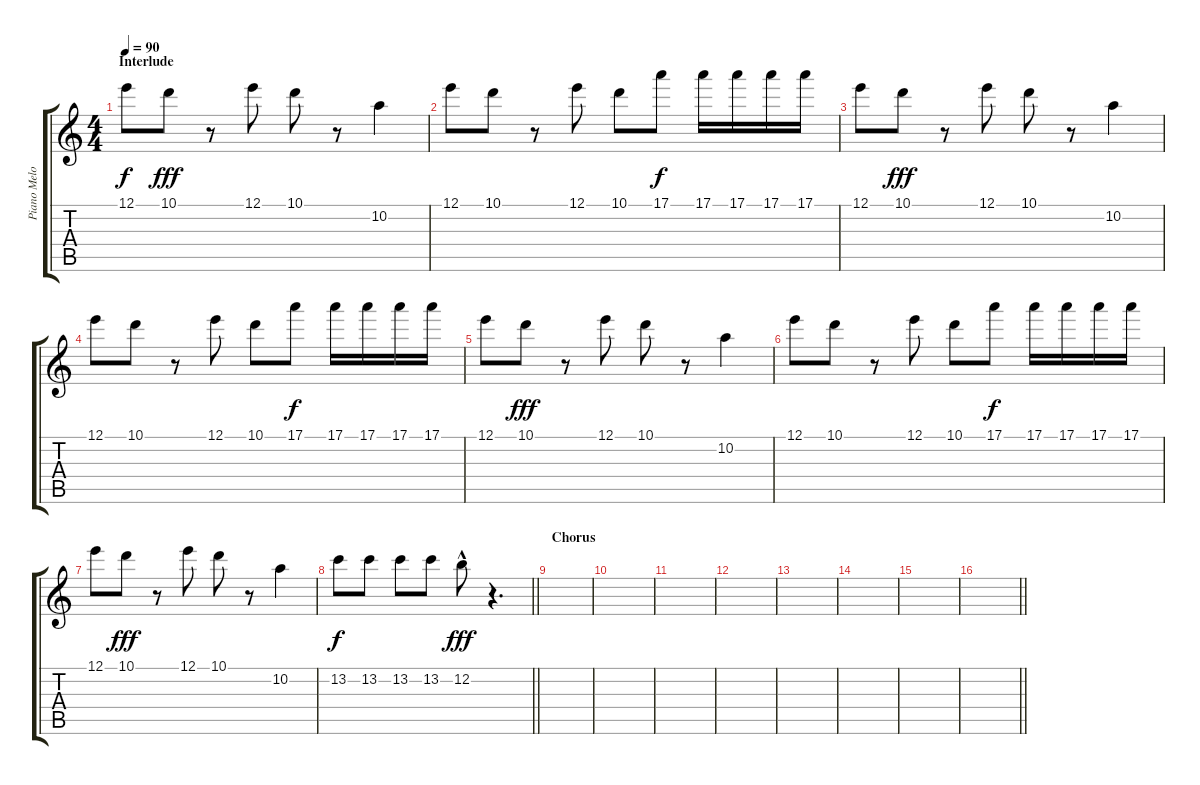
\track ("Piano Melody" "Piano Melo") {instrument acousticguitarsteel}
\staff {score tabs}
\tuning (E4 B3 G3 D3 A2 E2) {hide}
\ts (4 4)
\section ("" "Interlude")
\tempo 90
\clef g2
\ks c
12.1.8{dy f} 10.1.8{dy fff} r.8 12.1.8 10.1.8 r.8 10.2.4 |
12.1.8 10.1.8 r.8 12.1.8 10.1.8 17.1.8{dy f} 17.1.16 17.1.16 17.1.16 17.1.16 |
12.1.8 10.1.8{dy fff} r.8 12.1.8 10.1.8 r.8 10.2.4 |
12.1.8 10.1.8 r.8 12.1.8 10.1.8 17.1.8{dy f} 17.1.16 17.1.16 17.1.16 17.1.16 |
12.1.8 10.1.8{dy fff} r.8 12.1.8 10.1.8 r.8 10.2.4 |
12.1.8 10.1.8 r.8 12.1.8 10.1.8 17.1.8{dy f} 17.1.16 17.1.16 17.1.16 17.1.16 |
12.1.8 10.1.8{dy fff} r.8 12.1.8 10.1.8 r.8 10.2.4 |
\barLineRight lightlight
13.2.8{dy f} 13.2.8 13.2.8 13.2.8 12.2{hac}.8{dy fff} r.4{d} |
\section ("" "Chorus")
|
|
|
|
|
|
|
\barLineRight lightlight
